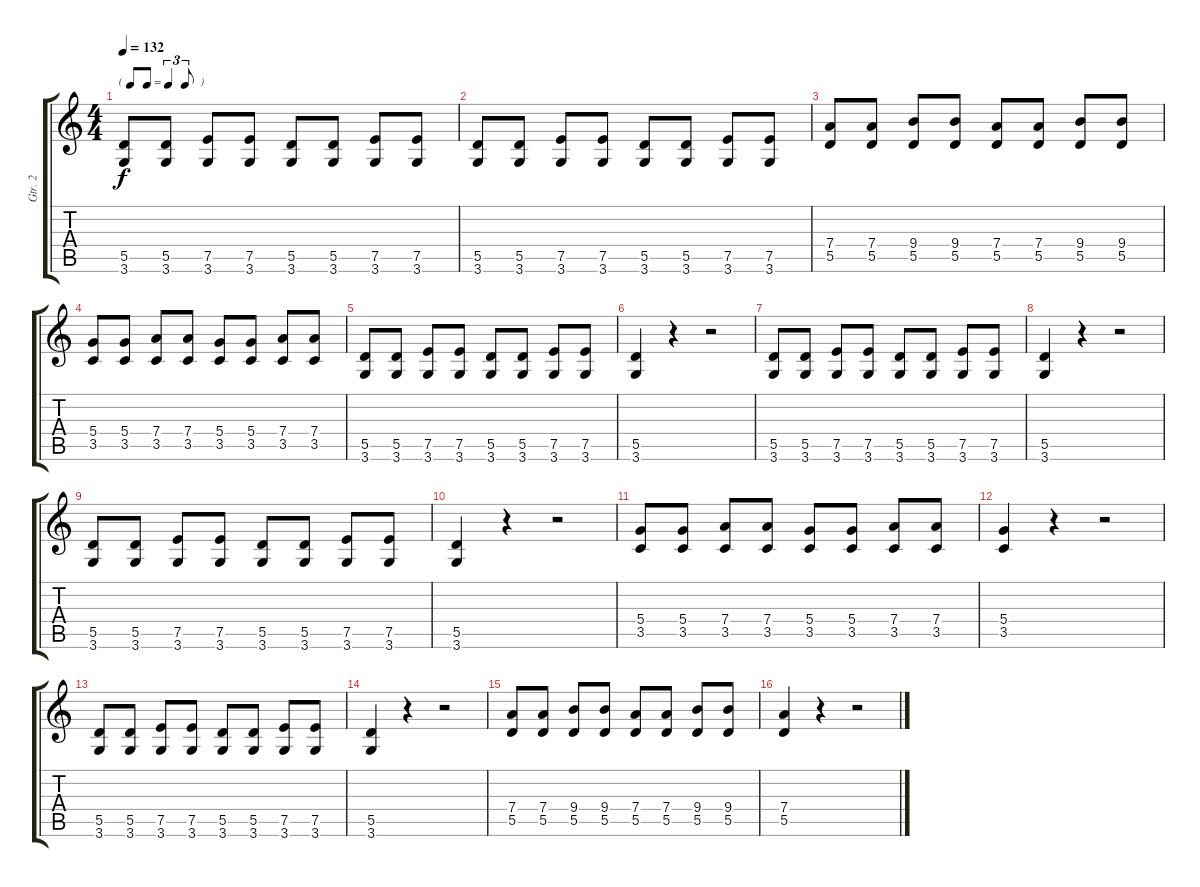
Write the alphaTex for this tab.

\track ("Gtr. 2" "Gtr. 2") {instrument electricguitarclean}
\staff {score tabs}
\tuning (E4 B3 G3 D3 A2 E2) {hide}
\ts (4 4)
\tf triplet8th
\tempo 132
\clef g2
\ks c
(5.5 3.6).8{dy f} (5.5 3.6).8 (7.5 3.6).8 (7.5 3.6).8 (5.5 3.6).8 (5.5 3.6).8 (7.5 3.6).8 (7.5 3.6).8 |
(5.5 3.6).8 (5.5 3.6).8 (7.5 3.6).8 (7.5 3.6).8 (5.5 3.6).8 (5.5 3.6).8 (7.5 3.6).8 (7.5 3.6).8 |
(7.4 5.5).8 (7.4 5.5).8 (9.4 5.5).8 (9.4 5.5).8 (7.4 5.5).8 (7.4 5.5).8 (9.4 5.5).8 (9.4 5.5).8 |
(5.4 3.5).8 (5.4 3.5).8 (7.4 3.5).8 (7.4 3.5).8 (5.4 3.5).8 (5.4 3.5).8 (7.4 3.5).8 (7.4 3.5).8 |
(5.5 3.6).8 (5.5 3.6).8 (7.5 3.6).8 (7.5 3.6).8 (5.5 3.6).8 (5.5 3.6).8 (7.5 3.6).8 (7.5 3.6).8 |
(5.5 3.6).4 r.4 r.2 |
(5.5 3.6).8 (5.5 3.6).8 (7.5 3.6).8 (7.5 3.6).8 (5.5 3.6).8 (5.5 3.6).8 (7.5 3.6).8 (7.5 3.6).8 |
(5.5 3.6).4 r.4 r.2 |
(5.5 3.6).8 (5.5 3.6).8 (7.5 3.6).8 (7.5 3.6).8 (5.5 3.6).8 (5.5 3.6).8 (7.5 3.6).8 (7.5 3.6).8 |
(5.5 3.6).4 r.4 r.2 |
(5.4 3.5).8 (5.4 3.5).8 (7.4 3.5).8 (7.4 3.5).8 (5.4 3.5).8 (5.4 3.5).8 (7.4 3.5).8 (7.4 3.5).8 |
(5.4 3.5).4 r.4 r.2 |
(5.5 3.6).8 (5.5 3.6).8 (7.5 3.6).8 (7.5 3.6).8 (5.5 3.6).8 (5.5 3.6).8 (7.5 3.6).8 (7.5 3.6).8 |
(5.5 3.6).4 r.4 r.2 |
(7.4 5.5).8 (7.4 5.5).8 (9.4 5.5).8 (9.4 5.5).8 (7.4 5.5).8 (7.4 5.5).8 (9.4 5.5).8 (9.4 5.5).8 |
(7.4 5.5).4 r.4 r.2
